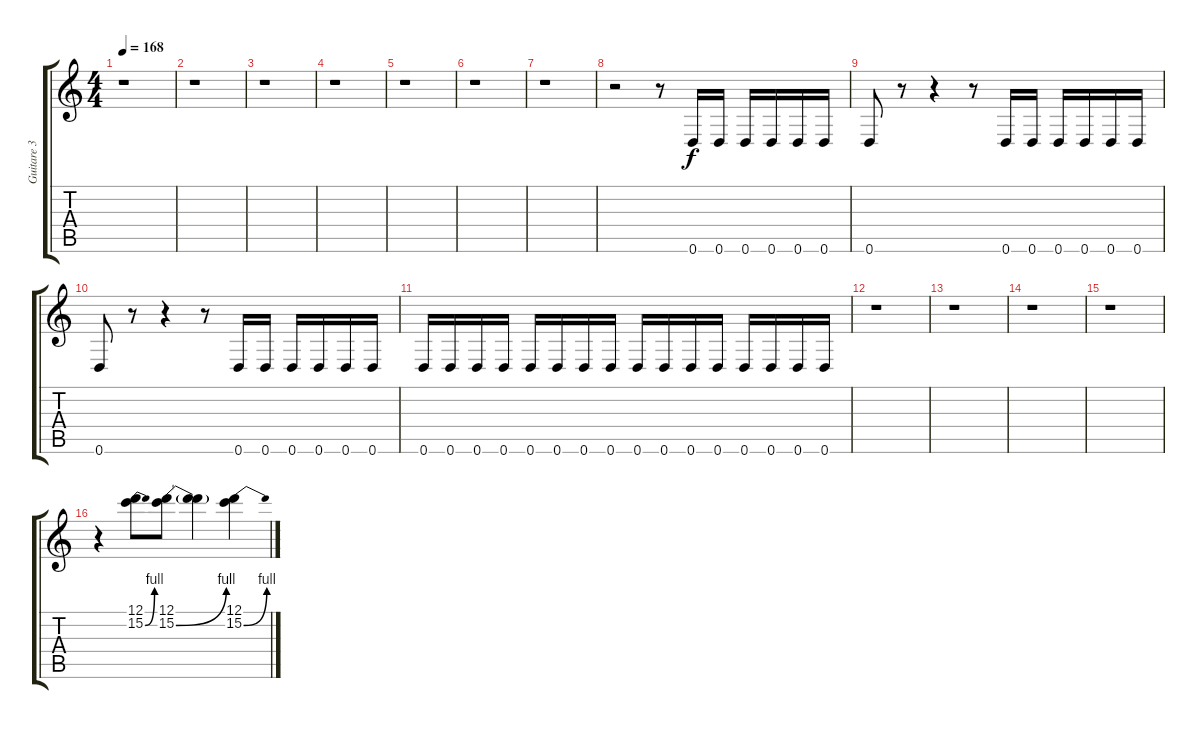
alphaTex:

\track ("Guitare 3" "Guitare 3") {instrument distortionguitar}
\staff {score tabs}
\tuning (D4 A3 F3 C3 G2 D2) {hide}
\ts (4 4)
\tempo 168
\clef g2
\ks c
r.1{dy f} |
r.1 |
r.1 |
r.1 |
r.1 |
r.1 |
r.1 |
r.2 r.8 0.6.16 0.6.16 0.6.16 0.6.16 0.6.16 0.6.16 |
0.6.8 r.8 r.4 r.8 0.6.16 0.6.16 0.6.16 0.6.16 0.6.16 0.6.16 |
0.6.8 r.8 r.4 r.8 0.6.16 0.6.16 0.6.16 0.6.16 0.6.16 0.6.16 |
0.6.16 0.6.16 0.6.16 0.6.16 0.6.16 0.6.16 0.6.16 0.6.16 0.6.16 0.6.16 0.6.16 0.6.16 0.6.16 0.6.16 0.6.16 0.6.16 |
r.1 |
r.1 |
r.1 |
r.1 |
r.4 (12.1 15.2{be (bend 0 0 60 4)}).8 (12.1 15.2{be (bend 0 0 60 4)}).8 (12.1{t} 15.2{t}).4 (12.1 15.2{be (bend 0 0 60 4)}).4
